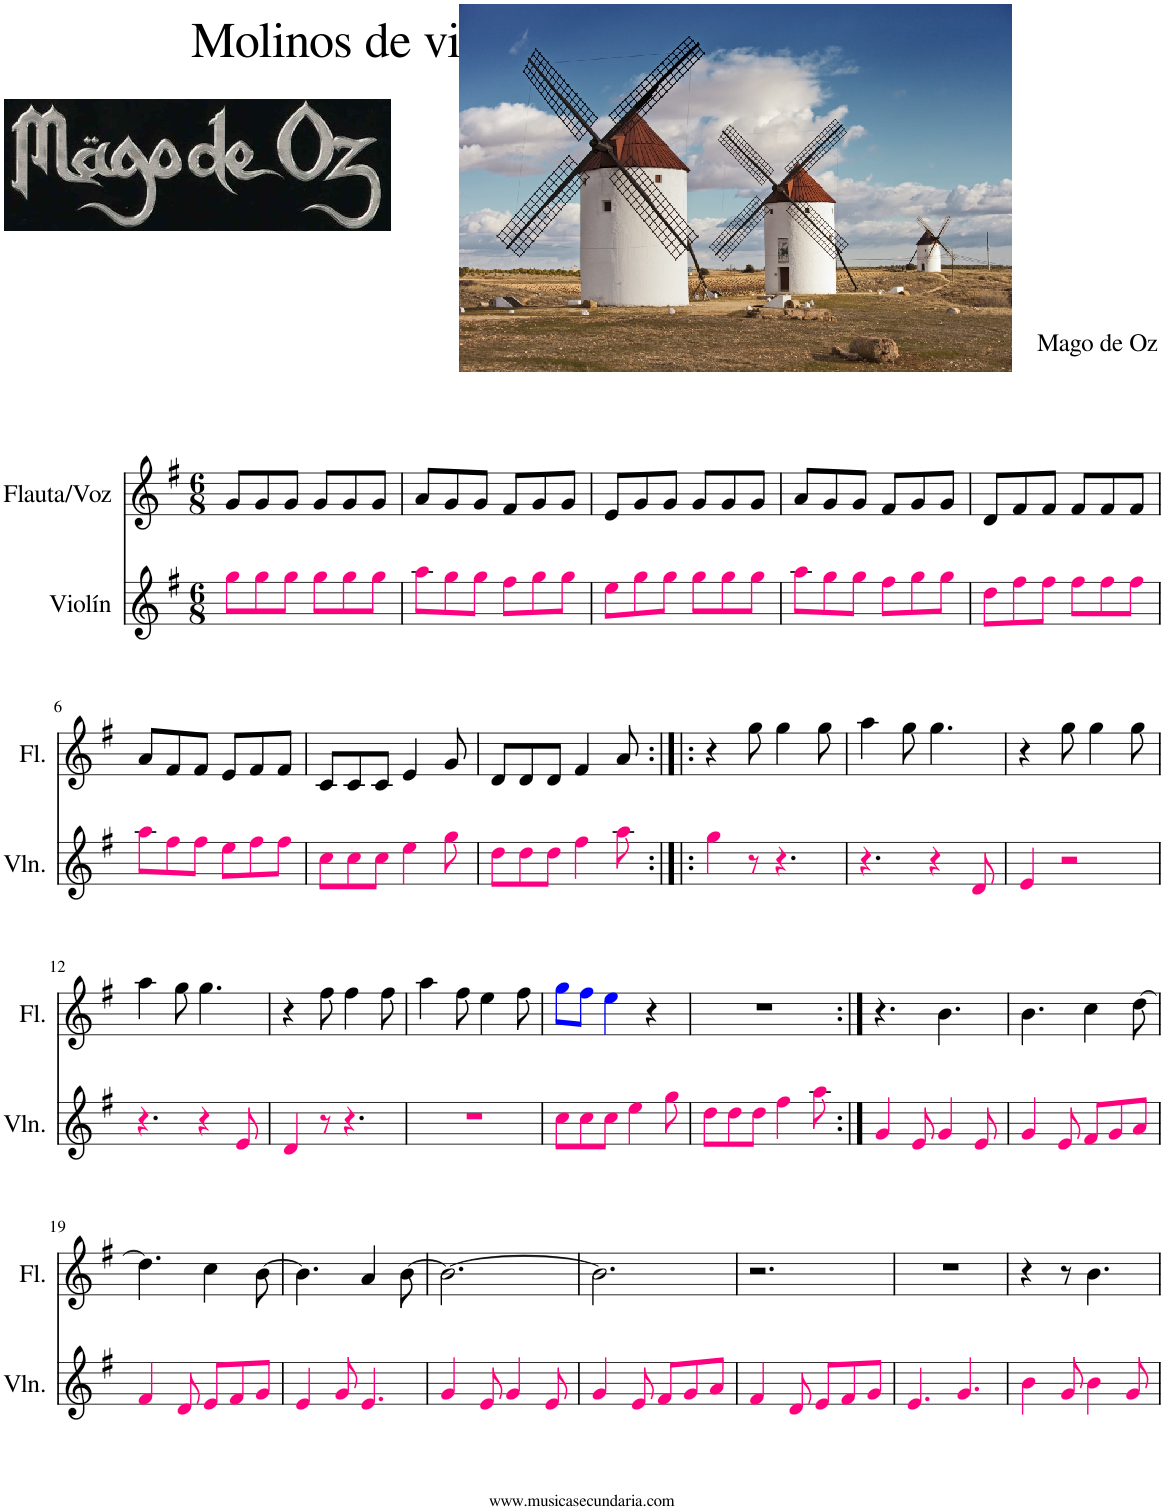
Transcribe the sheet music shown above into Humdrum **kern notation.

**kern	**kern
*part2	*part1
*staff2	*staff1
*I"Violín	*I"Flauta/Voz
*I'Vln.	*I'Fl.
*clefG2	*clefG2
*k[f#]	*k[f#]
*M6/8	*M6/8
=1	=1
8ggi\L	8g/L
8ggi\	8g/
8ggi\J	8g/J
8ggi\L	8g/L
8ggi\	8g/
8ggi\J	8g/J
=2	=2
8aai\L	8a/L
8ggi\	8g/
8ggi\J	8g/J
8ff#i\L	8f#/L
8ggi\	8g/
8ggi\J	8g/J
=3	=3
8eei\L	8e/L
8ggi\	8g/
8ggi\J	8g/J
8ggi\L	8g/L
8ggi\	8g/
8ggi\J	8g/J
=4	=4
8aai\L	8a/L
8ggi\	8g/
8ggi\J	8g/J
8ff#i\L	8f#/L
8ggi\	8g/
8ggi\J	8g/J
=5	=5
8ddi\L	8d/L
8ff#i\	8f#/
8ff#i\J	8f#/J
8ff#i\L	8f#/L
8ff#i\	8f#/
8ff#i\J	8f#/J
!!LO:LB:g=z
=6	=6
8aai\L	8a/L
8ff#i\	8f#/
8ff#i\J	8f#/J
8eei\L	8e/L
8ff#i\	8f#/
8ff#i\J	8f#/J
=7	=7
8cci\L	8c/L
8cci\	8c/
8cci\J	8c/J
4eei\	4e/
8ggi\	8g/
=8	=8
8ddi\L	8d/L
8ddi\	8d/
8ddi\J	8d/J
4ff#i\	4f#/
8aai\	8a/
=9:|!|:	=9:|!|:
4ggi\	4r
8r	8gg\
4.r	4gg\
.	8gg\
=10	=10
4.r	4aa\
.	8gg\
4r	4.gg\
8di/	.
=11	=11
4ei/	4r
2r	8gg\
.	4gg\
.	8gg\
!!LO:LB:g=z
=12	=12
4.r	4aa\
.	8gg\
4r	4.gg\
8ei/	.
=13	=13
4di/	4r
8r	8ff#\
4.r	4ff#\
.	8ff#\
=14	=14
2.r	4aa\
.	8ff#\
.	4ee\
.	8ff#\
=15	=15
8cci\L	8ggj\L
8cci\	8ff#j\J
8cci\J	4eej\
4eei\	.
.	4r
8ggi\	.
=16	=16
8ddi\L	2.r
8ddi\	.
8ddi\J	.
4ff#i\	.
8aai\	.
=17:|!	=17:|!
4gi/	4.r
8ei/	.
4gi/	4.b\
8ei/	.
=18	=18
4gi/	4.b\
8ei/	.
8f#i/L	4cc\
8gi/	.
8ai/J	[8dd\
!!LO:LB:g=z
=19	=19
4f#i/	4.dd\]
8di/	.
8ei/L	4cc\
8f#i/	.
8gi/J	[8b\
=20	=20
4ei/	4.b\]
8gi/	.
4.ei/	4a/
.	[8b\
=21	=21
4gi/	2.b\_
8ei/	.
4gi/	.
8ei/	.
=22	=22
4gi/	2.b\]
8ei/	.
8f#i/L	.
8gi/	.
8ai/J	.
=23	=23
4f#i/	2.r
8di/	.
8ei/L	.
8f#i/	.
8gi/J	.
=24	=24
4.ei/	2.r
4.gi/	.
=25	=25
4bi\	4r
8gi/	8r
4bi\	4.b\
8gi/	.
=	=
*-	*-
